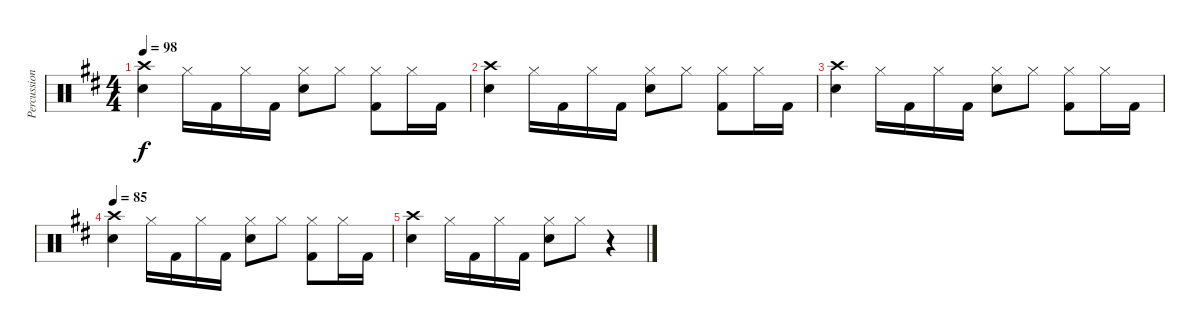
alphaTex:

\track ("Percussion" "Percussion") {instrument percussion}
\staff {score}
\articulation defaults
\ts (4 4)
\tempo 98
\clef neutral
\ks d
("Crash high (hit)" "Electric Snare (hit)").4{dy f volume 8} "Hi-Hat (closed)".16 "Kick (hit) 2".16 "Hi-Hat (closed)".16 "Kick (hit) 2".16 ("Hi-Hat (closed)" "Electric Snare (hit)").8 "Hi-Hat (closed)".8 ("Hi-Hat (closed)" "Kick (hit) 2").8 "Hi-Hat (closed)".16 "Kick (hit) 2".16 |
("Crash high (hit)" "Electric Snare (hit)").4 "Hi-Hat (closed)".16 "Kick (hit) 2".16 "Hi-Hat (closed)".16 "Kick (hit) 2".16 ("Hi-Hat (closed)" "Electric Snare (hit)").8 "Hi-Hat (closed)".8 ("Hi-Hat (closed)" "Kick (hit) 2").8 "Hi-Hat (closed)".16 "Kick (hit) 2".16 |
("Crash high (hit)" "Electric Snare (hit)").4 "Hi-Hat (closed)".16 "Kick (hit) 2".16 "Hi-Hat (closed)".16 "Kick (hit) 2".16 ("Hi-Hat (closed)" "Electric Snare (hit)").8 "Hi-Hat (closed)".8 ("Hi-Hat (closed)" "Kick (hit) 2").8 "Hi-Hat (closed)".16 "Kick (hit) 2".16 |
\tempo 85
("Crash high (hit)" "Electric Snare (hit)").4{volume 2} "Hi-Hat (closed)".16 "Kick (hit) 2".16 "Hi-Hat (closed)".16 "Kick (hit) 2".16 ("Hi-Hat (closed)" "Electric Snare (hit)").8 "Hi-Hat (closed)".8 ("Hi-Hat (closed)" "Kick (hit) 2").8 "Hi-Hat (closed)".16 "Kick (hit) 2".16 |
("Crash high (hit)" "Electric Snare (hit)").4 "Hi-Hat (closed)".16 "Kick (hit) 2".16 "Hi-Hat (closed)".16 "Kick (hit) 2".16 ("Hi-Hat (closed)" "Electric Snare (hit)").8 "Hi-Hat (closed)".8 r.4
